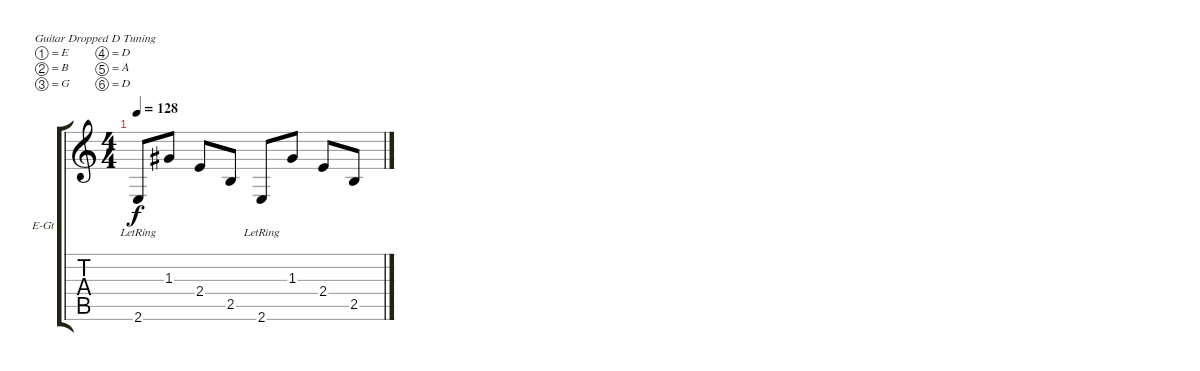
\bracketExtendMode groupsimilarinstruments
\firstSystemTrackNameOrientation horizontal
\otherSystemsTrackNameOrientation horizontal
\track ("Clean-guitar (Richard)" "E-Gt") {instrument electricguitarclean}
\staff {score tabs}
\tuning (E4 B3 G3 D3 A2 D2)
\ts (4 4)
\tempo 128
\clef g2
\ks c
2.6{lr}.8{dy f} 1.3.8 2.4.8 2.5.8 2.6{lr}.8 1.3.8 2.4.8 2.5.8
